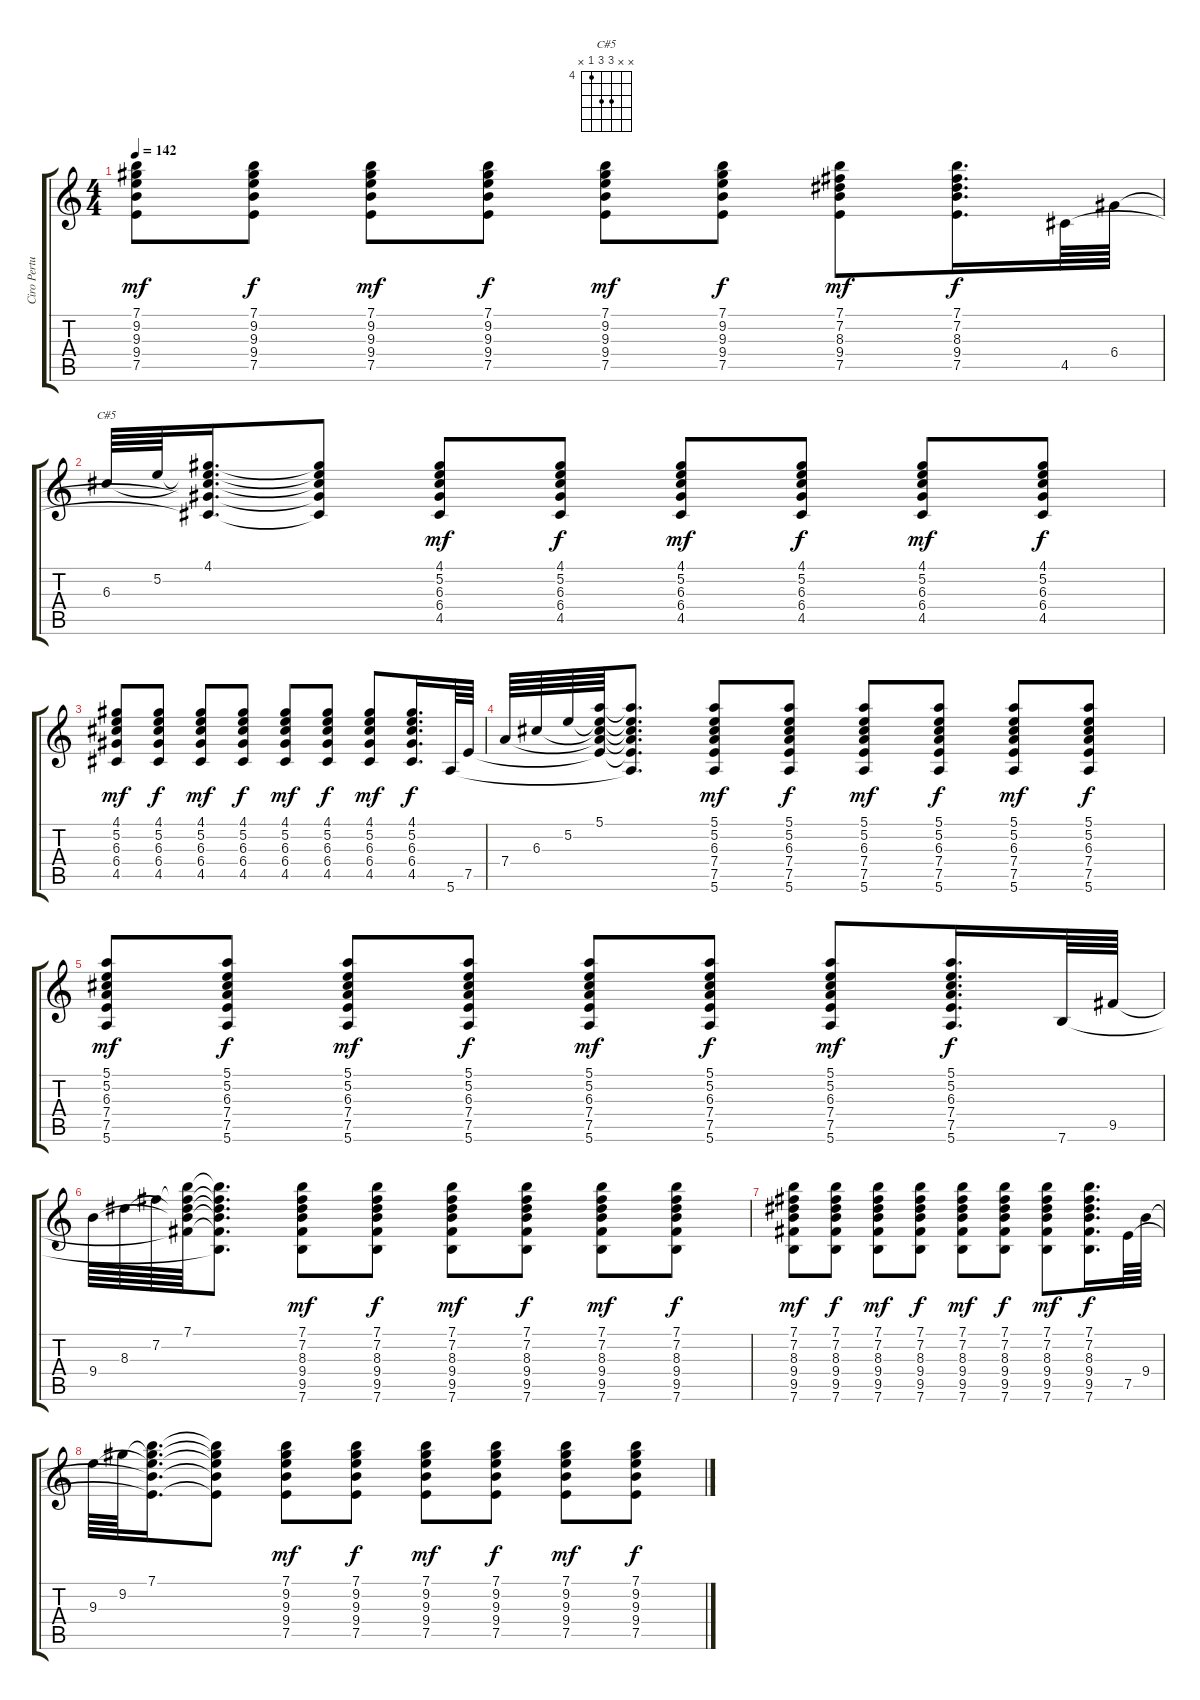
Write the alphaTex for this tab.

\track ("Ciro Pertusi" "Ciro Pertu") {instrument acousticguitarsteel}
\staff {score tabs}
\tuning (E4 B3 G3 D3 A2 E2) {hide}
\chord ("C#5" x x 6 6 4 x) {firstfret 4}
\ts (4 4)
\tempo 142
\clef g2
\ks c
(7.1 9.2 9.3 9.4 7.5).8{dy mf} (7.1 9.2 9.3 9.4 7.5).8{dy f} (7.1 9.2 9.3 9.4 7.5).8{dy mf} (7.1 9.2 9.3 9.4 7.5).8{dy f} (7.1 9.2 9.3 9.4 7.5).8{dy mf} (7.1 9.2 9.3 9.4 7.5).8{dy f} (7.1 7.2 8.3 9.4 7.5).8{dy mf} (7.1 7.2 8.3 9.4 7.5).16{d dy f} 4.5.64 6.4.64 |
6.3.64{ch "C#5"} 5.2.64 (4.1 5.2{t} 6.3{t} 6.4{t} 4.5{t}).16{d} (4.1{t} 5.2{t} 6.3{t} 6.4{t} 4.5{t}).8 (4.1 5.2 6.3 6.4 4.5).8{dy mf} (4.1 5.2 6.3 6.4 4.5).8{dy f} (4.1 5.2 6.3 6.4 4.5).8{dy mf} (4.1 5.2 6.3 6.4 4.5).8{dy f} (4.1 5.2 6.3 6.4 4.5).8{dy mf} (4.1 5.2 6.3 6.4 4.5).8{dy f} |
(4.1 5.2 6.3 6.4 4.5).8{dy mf} (4.1 5.2 6.3 6.4 4.5).8{dy f} (4.1 5.2 6.3 6.4 4.5).8{dy mf} (4.1 5.2 6.3 6.4 4.5).8{dy f} (4.1 5.2 6.3 6.4 4.5).8{dy mf} (4.1 5.2 6.3 6.4 4.5).8{dy f} (4.1 5.2 6.3 6.4 4.5).8{dy mf} (4.1 5.2 6.3 6.4 4.5).16{d dy f} 5.6.64 7.5.64 |
7.4.64 6.3.64 5.2.64 (5.1 5.2{t} 6.3{t} 7.4{t} 7.5{t}).64 (5.1{t} 5.2{t} 6.3{t} 7.4{t} 7.5{t} 5.6{t}).8{d} (5.1 5.2 6.3 7.4 7.5 5.6).8{dy mf} (5.1 5.2 6.3 7.4 7.5 5.6).8{dy f} (5.1 5.2 6.3 7.4 7.5 5.6).8{dy mf} (5.1 5.2 6.3 7.4 7.5 5.6).8{dy f} (5.1 5.2 6.3 7.4 7.5 5.6).8{dy mf} (5.1 5.2 6.3 7.4 7.5 5.6).8{dy f} |
(5.1 5.2 6.3 7.4 7.5 5.6).8{dy mf} (5.1 5.2 6.3 7.4 7.5 5.6).8{dy f} (5.1 5.2 6.3 7.4 7.5 5.6).8{dy mf} (5.1 5.2 6.3 7.4 7.5 5.6).8{dy f} (5.1 5.2 6.3 7.4 7.5 5.6).8{dy mf} (5.1 5.2 6.3 7.4 7.5 5.6).8{dy f} (5.1 5.2 6.3 7.4 7.5 5.6).8{dy mf} (5.1 5.2 6.3 7.4 7.5 5.6).16{d dy f} 7.6.64 9.5.64 |
9.4.64 8.3.64 7.2.64 (7.1 7.2{t} 8.3{t} 9.4{t} 9.5{t}).64 (7.1{t} 7.2{t} 8.3{t} 9.4{t} 9.5{t} 7.6{t}).8{d} (7.1 7.2 8.3 9.4 9.5 7.6).8{dy mf} (7.1 7.2 8.3 9.4 9.5 7.6).8{dy f} (7.1 7.2 8.3 9.4 9.5 7.6).8{dy mf} (7.1 7.2 8.3 9.4 9.5 7.6).8{dy f} (7.1 7.2 8.3 9.4 9.5 7.6).8{dy mf} (7.1 7.2 8.3 9.4 9.5 7.6).8{dy f} |
(7.1 7.2 8.3 9.4 9.5 7.6).8{dy mf} (7.1 7.2 8.3 9.4 9.5 7.6).8{dy f} (7.1 7.2 8.3 9.4 9.5 7.6).8{dy mf} (7.1 7.2 8.3 9.4 9.5 7.6).8{dy f} (7.1 7.2 8.3 9.4 9.5 7.6).8{dy mf} (7.1 7.2 8.3 9.4 9.5 7.6).8{dy f} (7.1 7.2 8.3 9.4 9.5 7.6).8{dy mf} (7.1 7.2 8.3 9.4 9.5 7.6).16{d dy f} 7.5.64 9.4.64 |
9.3.64 9.2.64 (7.1 9.2{t} 9.3{t} 9.4{t} 7.5{t}).16{d} (7.1{t} 9.2{t} 9.3{t} 9.4{t} 7.5{t}).8 (7.1 9.2 9.3 9.4 7.5).8{dy mf} (7.1 9.2 9.3 9.4 7.5).8{dy f} (7.1 9.2 9.3 9.4 7.5).8{dy mf} (7.1 9.2 9.3 9.4 7.5).8{dy f} (7.1 9.2 9.3 9.4 7.5).8{dy mf} (7.1 9.2 9.3 9.4 7.5).8{dy f}
